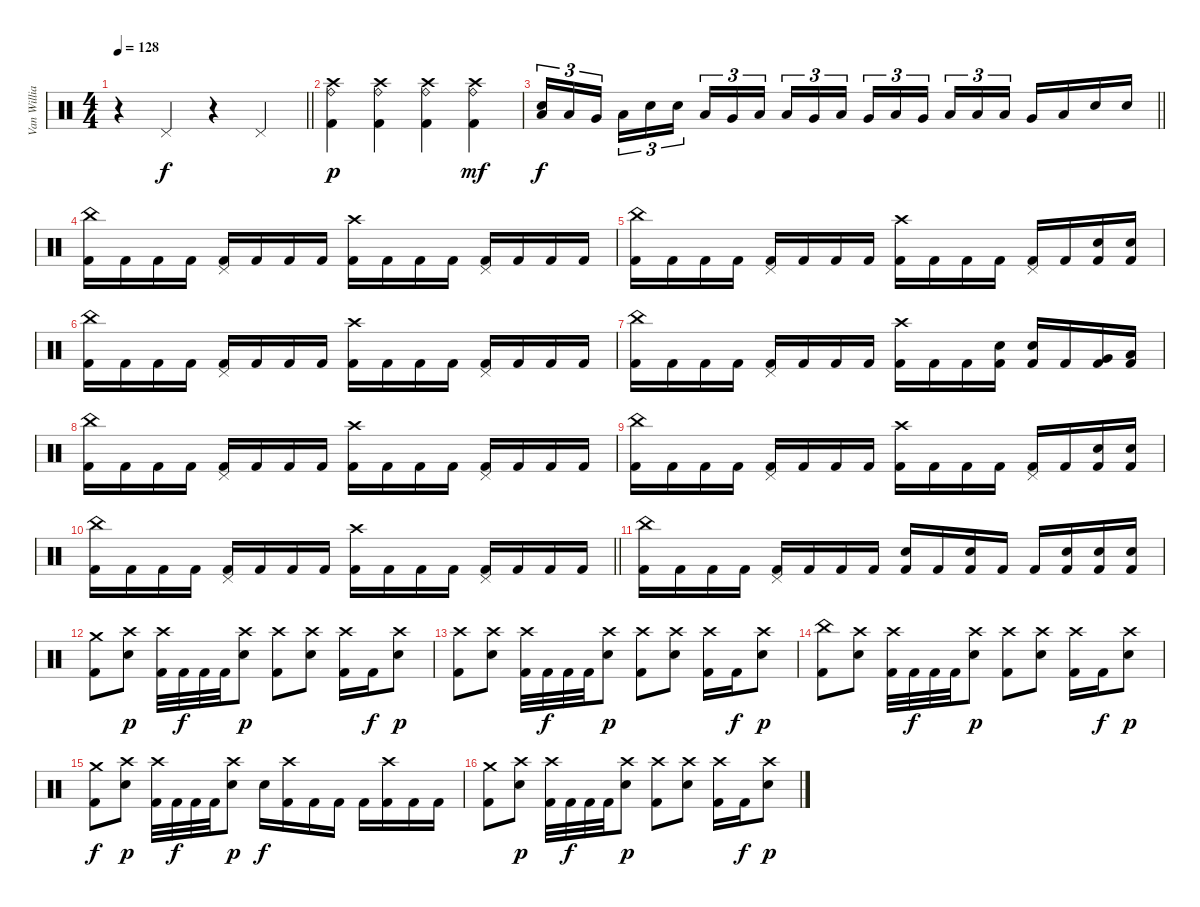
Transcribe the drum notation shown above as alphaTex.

\track ("Van Williams" "Van Willia") {instrument percussion}
\staff {score}
\articulation defaults
\ts (4 4)
\tempo 128
\clef neutral
\barLineRight lightlight
\ks c
r.4{dy f} "Pedal Hi-Hat (hit)".4 r.4 "Pedal Hi-Hat (hit)".4 |
("Ride (bell)" "Crash high (hit)" "Kick (hit) 2").4{dy p} ("Ride (bell)" "Crash high (hit)" "Kick (hit) 2").4 ("Ride (bell)" "Crash high (hit)" "Kick (hit) 2").4 ("Ride (bell)" "Crash high (hit)" "Kick (hit) 2").4{dy mf} |
\barLineRight lightlight
("Electric Snare (hit)" "Low Tom (hit)").16{tu (3 2) dy f} "Low Tom (hit)".16{tu (3 2)} "Very Low Tom (hit)".16{tu (3 2)} "Low Floor Tom (hit)".16{tu (3 2)} "Electric Snare (hit)".16{tu (3 2)} "Electric Snare (hit)".16{tu (3 2)} "Low Tom (hit)".16{tu (3 2)} "Very Low Tom (hit)".16{tu (3 2)} "Low Floor Tom (hit)".16{tu (3 2)} "Low Tom (hit)".16{tu (3 2)} "Very Low Tom (hit)".16{tu (3 2)} "Low Floor Tom (hit)".16{tu (3 2)} "Very Low Tom (hit)".16{tu (3 2)} "Low Floor Tom (hit)".16{tu (3 2)} "Very Low Tom (hit)".16{tu (3 2)} "Low Floor Tom (hit)".16{tu (3 2)} "Low Tom (hit)".16{tu (3 2)} "Low Tom (hit)".16{tu (3 2)} "Very Low Tom (hit)".16 "Low Floor Tom (hit)".16 "Electric Snare (hit)".16 "Electric Snare (hit)".16 |
("China (hit)" "Kick (hit) 2").16 "Kick (hit) 2".16 "Kick (hit) 2".16 "Kick (hit) 2".16 ("Pedal Hi-Hat (hit)" "Kick (hit) 2").16 "Kick (hit) 2".16 "Kick (hit) 2".16 "Kick (hit) 2".16 ("Crash high (hit)" "Kick (hit) 2").16 "Kick (hit) 2".16 "Kick (hit) 2".16 "Kick (hit) 2".16 ("Pedal Hi-Hat (hit)" "Kick (hit) 2").16 "Kick (hit) 2".16 "Kick (hit) 2".16 "Kick (hit) 2".16 |
("China (hit)" "Kick (hit) 2").16 "Kick (hit) 2".16 "Kick (hit) 2".16 "Kick (hit) 2".16 ("Pedal Hi-Hat (hit)" "Kick (hit) 2").16 "Kick (hit) 2".16 "Kick (hit) 2".16 "Kick (hit) 2".16 ("Crash high (hit)" "Kick (hit) 2").16 "Kick (hit) 2".16 "Kick (hit) 2".16 "Kick (hit) 2".16 ("Pedal Hi-Hat (hit)" "Kick (hit) 2").16 "Kick (hit) 2".16 ("Electric Snare (hit)" "Kick (hit) 2").16 ("Electric Snare (hit)" "Kick (hit) 2").16 |
("China (hit)" "Kick (hit) 2").16 "Kick (hit) 2".16 "Kick (hit) 2".16 "Kick (hit) 2".16 ("Pedal Hi-Hat (hit)" "Kick (hit) 2").16 "Kick (hit) 2".16 "Kick (hit) 2".16 "Kick (hit) 2".16 ("Crash high (hit)" "Kick (hit) 2").16 "Kick (hit) 2".16 "Kick (hit) 2".16 "Kick (hit) 2".16 ("Pedal Hi-Hat (hit)" "Kick (hit) 2").16 "Kick (hit) 2".16 "Kick (hit) 2".16 "Kick (hit) 2".16 |
("China (hit)" "Kick (hit) 2").16 "Kick (hit) 2".16 "Kick (hit) 2".16 "Kick (hit) 2".16 ("Pedal Hi-Hat (hit)" "Kick (hit) 2").16 "Kick (hit) 2".16 "Kick (hit) 2".16 "Kick (hit) 2".16 ("Crash high (hit)" "Kick (hit) 2").16 "Kick (hit) 2".16 "Kick (hit) 2".16 ("Electric Snare (hit)" "Kick (hit) 2").16 ("Electric Snare (hit)" "Kick (hit) 2").16 "Kick (hit) 2".16 ("Very Low Tom (hit)" "Kick (hit) 2").16 ("Low Floor Tom (hit)" "Kick (hit) 2").16 |
("China (hit)" "Kick (hit) 2").16 "Kick (hit) 2".16 "Kick (hit) 2".16 "Kick (hit) 2".16 ("Pedal Hi-Hat (hit)" "Kick (hit) 2").16 "Kick (hit) 2".16 "Kick (hit) 2".16 "Kick (hit) 2".16 ("Crash high (hit)" "Kick (hit) 2").16 "Kick (hit) 2".16 "Kick (hit) 2".16 "Kick (hit) 2".16 ("Pedal Hi-Hat (hit)" "Kick (hit) 2").16 "Kick (hit) 2".16 "Kick (hit) 2".16 "Kick (hit) 2".16 |
("China (hit)" "Kick (hit) 2").16 "Kick (hit) 2".16 "Kick (hit) 2".16 "Kick (hit) 2".16 ("Pedal Hi-Hat (hit)" "Kick (hit) 2").16 "Kick (hit) 2".16 "Kick (hit) 2".16 "Kick (hit) 2".16 ("Crash high (hit)" "Kick (hit) 2").16 "Kick (hit) 2".16 "Kick (hit) 2".16 "Kick (hit) 2".16 ("Pedal Hi-Hat (hit)" "Kick (hit) 2").16 "Kick (hit) 2".16 ("Electric Snare (hit)" "Kick (hit) 2").16 ("Electric Snare (hit)" "Kick (hit) 2").16 |
\barLineRight lightlight
("China (hit)" "Kick (hit) 2").16 "Kick (hit) 2".16 "Kick (hit) 2".16 "Kick (hit) 2".16 ("Pedal Hi-Hat (hit)" "Kick (hit) 2").16 "Kick (hit) 2".16 "Kick (hit) 2".16 "Kick (hit) 2".16 ("Crash high (hit)" "Kick (hit) 2").16 "Kick (hit) 2".16 "Kick (hit) 2".16 "Kick (hit) 2".16 ("Pedal Hi-Hat (hit)" "Kick (hit) 2").16 "Kick (hit) 2".16 "Kick (hit) 2".16 "Kick (hit) 2".16 |
("China (hit)" "Kick (hit) 2").16 "Kick (hit) 2".16 "Kick (hit) 2".16 "Kick (hit) 2".16 ("Pedal Hi-Hat (hit)" "Kick (hit) 2").16 "Kick (hit) 2".16 "Kick (hit) 2".16 "Kick (hit) 2".16 ("Electric Snare (hit)" "Kick (hit) 2").16 "Kick (hit) 2".16 ("Electric Snare (hit)" "Kick (hit) 2").16 "Kick (hit) 2".16 "Kick (hit) 2".16 ("Electric Snare (hit)" "Kick (hit) 2").16 ("Electric Snare (hit)" "Kick (hit) 2").16 ("Electric Snare (hit)" "Kick (hit) 2").16 |
("Crash medium (hit)" "Kick (hit) 2").8 ("Crash high (hit)" "Electric Snare (hit)").8{dy p} ("Crash high (hit)" "Kick (hit) 2").32 "Kick (hit) 2".32{dy f} "Kick (hit) 2".32 "Kick (hit) 2".32 ("Crash high (hit)" "Electric Snare (hit)").8{dy p} ("Crash high (hit)" "Kick (hit) 2").8 ("Crash high (hit)" "Electric Snare (hit)").8 ("Crash high (hit)" "Kick (hit) 2").16 "Kick (hit) 2".16{dy f} ("Crash high (hit)" "Electric Snare (hit)").8{dy p} |
("Crash high (hit)" "Kick (hit) 2").8 ("Crash high (hit)" "Electric Snare (hit)").8 ("Crash high (hit)" "Kick (hit) 2").32 "Kick (hit) 2".32{dy f} "Kick (hit) 2".32 "Kick (hit) 2".32 ("Crash high (hit)" "Electric Snare (hit)").8{dy p} ("Crash high (hit)" "Kick (hit) 2").8 ("Crash high (hit)" "Electric Snare (hit)").8 ("Crash high (hit)" "Kick (hit) 2").16 "Kick (hit) 2".16{dy f} ("Crash high (hit)" "Electric Snare (hit)").8{dy p} |
("China (hit)" "Kick (hit) 2").8 ("Crash high (hit)" "Electric Snare (hit)").8 ("Crash high (hit)" "Kick (hit) 2").32 "Kick (hit) 2".32{dy f} "Kick (hit) 2".32 "Kick (hit) 2".32 ("Crash high (hit)" "Electric Snare (hit)").8{dy p} ("Crash high (hit)" "Kick (hit) 2").8 ("Crash high (hit)" "Electric Snare (hit)").8 ("Crash high (hit)" "Kick (hit) 2").16 "Kick (hit) 2".16{dy f} ("Crash high (hit)" "Electric Snare (hit)").8{dy p} |
("Crash medium (hit)" "Kick (hit) 2").8{dy f} ("Crash high (hit)" "Electric Snare (hit)").8{dy p} ("Crash high (hit)" "Kick (hit) 2").32 "Kick (hit) 2".32{dy f} "Kick (hit) 2".32 "Kick (hit) 2".32 ("Crash high (hit)" "Electric Snare (hit)").8{dy p} "Electric Snare (hit)".16{dy f} ("Crash high (hit)" "Kick (hit) 2").16 "Kick (hit) 2".16 "Kick (hit) 2".16 "Kick (hit) 2".16 ("Crash high (hit)" "Kick (hit) 2").16 "Kick (hit) 2".16 "Kick (hit) 2".16 |
("Crash medium (hit)" "Kick (hit) 2").8 ("Crash high (hit)" "Electric Snare (hit)").8{dy p} ("Crash high (hit)" "Kick (hit) 2").32 "Kick (hit) 2".32{dy f} "Kick (hit) 2".32 "Kick (hit) 2".32 ("Crash high (hit)" "Electric Snare (hit)").8{dy p} ("Crash high (hit)" "Kick (hit) 2").8 ("Crash high (hit)" "Electric Snare (hit)").8 ("Crash high (hit)" "Kick (hit) 2").16 "Kick (hit) 2".16{dy f} ("Crash high (hit)" "Electric Snare (hit)").8{dy p}
